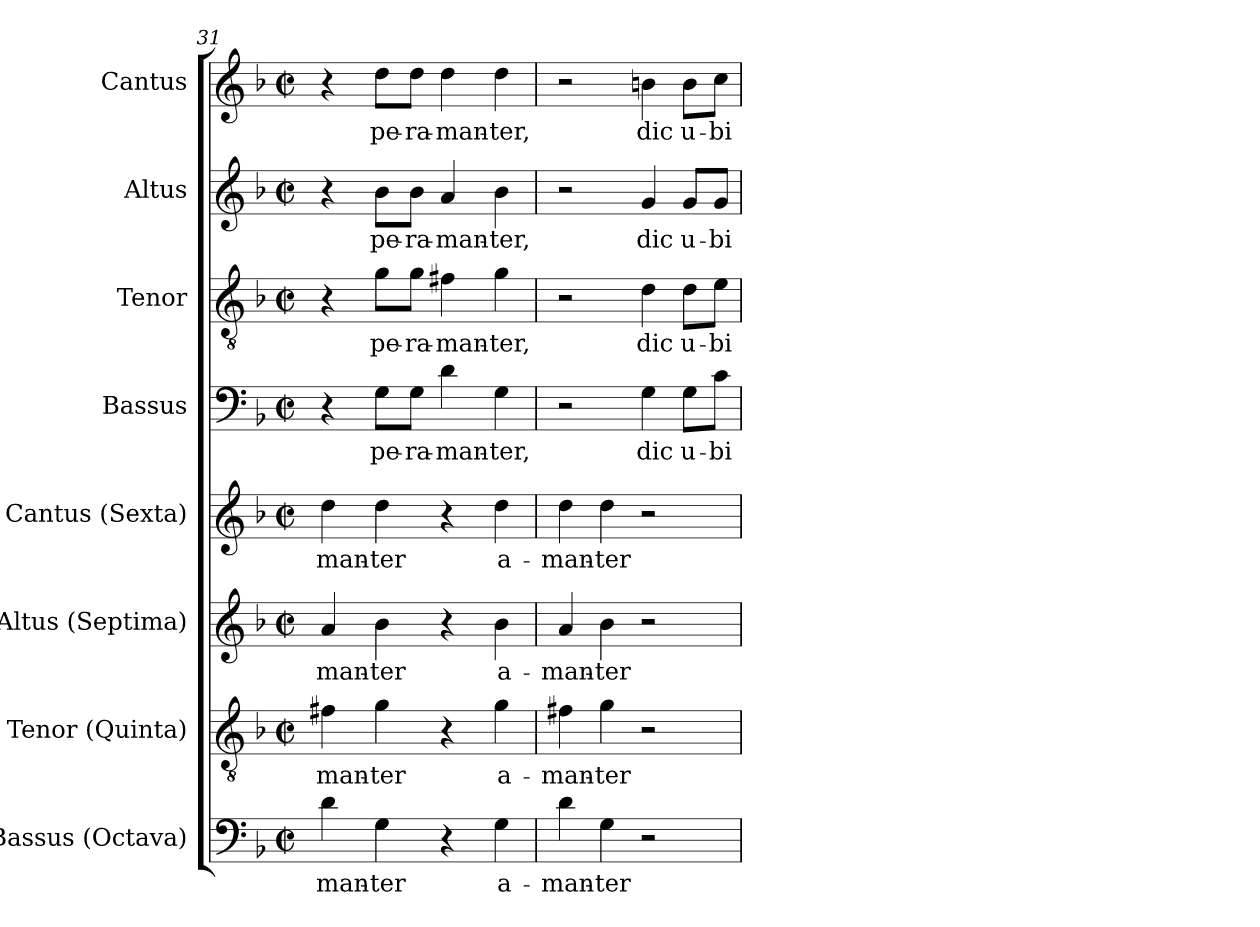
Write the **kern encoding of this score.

**kern	**text	**kern	**text	**kern	**text	**kern	**text	**kern	**text	**kern	**text	**kern	**text	**kern	**text
*part8	*part8	*part7	*part7	*part6	*part6	*part5	*part5	*part4	*part4	*part3	*part3	*part2	*part2	*part1	*part1
*staff8	*staff8	*staff7	*staff7	*staff6	*staff6	*staff5	*staff5	*staff4	*staff4	*staff3	*staff3	*staff2	*staff2	*staff1	*staff1
*I"Bassus (Octava)	*	*I"Tenor (Quinta)	*	*I"Altus (Septima)	*	*I"Cantus (Sexta)	*	*I"Bassus	*	*I"Tenor	*	*I"Altus	*	*I"Cantus	*
*I'B.	*	*I'T.	*	*I'A.	*	*I'S.	*	*I'B.	*	*I'T.	*	*I'A.	*	*I'S.	*
*clefF4	*	*clefGv2	*	*clefG2	*	*clefG2	*	*clefF4	*	*clefGv2	*	*clefG2	*	*clefG2	*
*	*	*ITrd7c12	*	*	*	*	*	*	*	*ITrd7c12	*	*	*	*	*
*k[b-]	*	*k[b-]	*	*k[b-]	*	*k[b-]	*	*k[b-]	*	*k[b-]	*	*k[b-]	*	*k[b-]	*
*F:	*	*F:	*	*F:	*	*F:	*	*F:	*	*F:	*	*F:	*	*F:	*
*M2/2	*	*M2/2	*	*M2/2	*	*M2/2	*	*M2/2	*	*M2/2	*	*M2/2	*	*M2/2	*
*met(c|)	*	*met(c|)	*	*met(c|)	*	*met(c|)	*	*met(c|)	*	*met(c|)	*	*met(c|)	*	*met(c|)	*
=31	=31	=31	=31	=31	=31	=31	=31	=31	=31	=31	=31	=31	=31	=31	=31
!	!LO:LY:b:color=#000000	!	!	!	!	!	!	!	!	!	!	!	!	!	!
!	!	!	!LO:LY:b:color=#000000	!	!	!	!	!	!	!	!	!	!	!	!
!	!	!	!	!	!LO:LY:b:color=#000000	!	!	!	!	!	!	!	!	!	!
!	!	!	!	!	!	!	!LO:LY:b:color=#000000	!	!	!	!	!	!	!	!
4di\	-man-	4F#Xi\	-man-	4ai/	-man-	4ddi\	-man-	4r	.	4r	.	4r	.	4r	.
!	!LO:LY:b:color=#000000	!	!	!	!	!	!	!	!	!	!	!	!	!	!
!	!	!	!LO:LY:b:color=#000000	!	!	!	!	!	!	!	!	!	!	!	!
!	!	!	!	!	!LO:LY:b:color=#000000	!	!	!	!	!	!	!	!	!	!
!	!	!	!	!	!	!	!LO:LY:b:color=#000000	!	!	!	!	!	!	!	!
!	!	!	!	!	!	!	!	!	!LO:LY:b:color=#000000	!	!	!	!	!	!
!	!	!	!	!	!	!	!	!	!	!	!LO:LY:b:color=#000000	!	!	!	!
!	!	!	!	!	!	!	!	!	!	!	!	!	!LO:LY:b:color=#000000	!	!
!	!	!	!	!	!	!	!	!	!	!	!	!	!	!	!LO:LY:b:color=#000000
4Gi\	-ter	4Gi\	-ter	4b-i\	-ter	4ddi\	-ter	8Gi\L	pe-	8Gi\L	pe-	8b-i\L	pe-	8ddi\L	pe-
!	!	!	!	!	!	!	!	!	!LO:LY:b:color=#000000	!	!	!	!	!	!
!	!	!	!	!	!	!	!	!	!	!	!LO:LY:b:color=#000000	!	!	!	!
!	!	!	!	!	!	!	!	!	!	!	!	!	!LO:LY:b:color=#000000	!	!
!	!	!	!	!	!	!	!	!	!	!	!	!	!	!	!LO:LY:b:color=#000000
.	.	.	.	.	.	.	.	8Gi\J	-ra-	8Gi\J	-ra-	8b-i\J	-ra-	8ddi\J	-ra-
!	!	!	!	!	!	!	!	!	!LO:LY:b:color=#000000	!	!	!	!	!	!
!	!	!	!	!	!	!	!	!	!	!	!LO:LY:b:color=#000000	!	!	!	!
!	!	!	!	!	!	!	!	!	!	!	!	!	!LO:LY:b:color=#000000	!	!
!	!	!	!	!	!	!	!	!	!	!	!	!	!	!	!LO:LY:b:color=#000000
4r	.	4r	.	4r	.	4r	.	4di\	-man-	4F#Xi\	-man-	4ai/	-man-	4ddi\	-man-
!	!LO:LY:b:color=#000000	!	!	!	!	!	!	!	!	!	!	!	!	!	!
!	!	!	!LO:LY:b:color=#000000	!	!	!	!	!	!	!	!	!	!	!	!
!	!	!	!	!	!LO:LY:b:color=#000000	!	!	!	!	!	!	!	!	!	!
!	!	!	!	!	!	!	!LO:LY:b:color=#000000	!	!	!	!	!	!	!	!
!	!	!	!	!	!	!	!	!	!LO:LY:b:color=#000000	!	!	!	!	!	!
!	!	!	!	!	!	!	!	!	!	!	!LO:LY:b:color=#000000	!	!	!	!
!	!	!	!	!	!	!	!	!	!	!	!	!	!LO:LY:b:color=#000000	!	!
!	!	!	!	!	!	!	!	!	!	!	!	!	!	!	!LO:LY:b:color=#000000
4Gi\	a-	4Gi\	a-	4b-i\	a-	4ddi\	a-	4Gi\	-ter,	4Gi\	-ter,	4b-i\	-ter,	4ddi\	-ter,
=32	=32	=32	=32	=32	=32	=32	=32	=32	=32	=32	=32	=32	=32	=32	=32
!	!LO:LY:b:color=#000000	!	!	!	!	!	!	!	!	!	!	!	!	!	!
!	!	!	!LO:LY:b:color=#000000	!	!	!	!	!	!	!	!	!	!	!	!
!	!	!	!	!	!LO:LY:b:color=#000000	!	!	!	!	!	!	!	!	!	!
!	!	!	!	!	!	!	!LO:LY:b:color=#000000	!	!	!	!	!	!	!	!
4di\	-man-	4F#Xi\	-man-	4ai/	-man-	4ddi\	-man-	2r	.	2r	.	2r	.	2r	.
!	!LO:LY:b:color=#000000	!	!	!	!	!	!	!	!	!	!	!	!	!	!
!	!	!	!LO:LY:b:color=#000000	!	!	!	!	!	!	!	!	!	!	!	!
!	!	!	!	!	!LO:LY:b:color=#000000	!	!	!	!	!	!	!	!	!	!
!	!	!	!	!	!	!	!LO:LY:b:color=#000000	!	!	!	!	!	!	!	!
4Gi\	-ter	4Gi\	-ter	4b-i\	-ter	4ddi\	-ter	.	.	.	.	.	.	.	.
!	!	!	!	!	!	!	!	!	!LO:LY:b:color=#000000	!	!	!	!	!	!
!	!	!	!	!	!	!	!	!	!	!	!LO:LY:b:color=#000000	!	!	!	!
!	!	!	!	!	!	!	!	!	!	!	!	!	!LO:LY:b:color=#000000	!	!
!	!	!	!	!	!	!	!	!	!	!	!	!	!	!	!LO:LY:b:color=#000000
2r	.	2r	.	2r	.	2r	.	4Gi\	dic	4Di\	dic	4gi/	dic	4bni\	dic
!	!	!	!	!	!	!	!	!	!LO:LY:b:color=#000000	!	!	!	!	!	!
!	!	!	!	!	!	!	!	!	!	!	!LO:LY:b:color=#000000	!	!	!	!
!	!	!	!	!	!	!	!	!	!	!	!	!	!LO:LY:b:color=#000000	!	!
!	!	!	!	!	!	!	!	!	!	!	!	!	!	!	!LO:LY:b:color=#000000
.	.	.	.	.	.	.	.	8Gi\L	u-	8Di\L	u-	8gi/L	u-	8bi\L	u-
!	!	!	!	!	!	!	!	!	!LO:LY:b:color=#000000	!	!	!	!	!	!
!	!	!	!	!	!	!	!	!	!	!	!LO:LY:b:color=#000000	!	!	!	!
!	!	!	!	!	!	!	!	!	!	!	!	!	!LO:LY:b:color=#000000	!	!
!	!	!	!	!	!	!	!	!	!	!	!	!	!	!	!LO:LY:b:color=#000000
.	.	.	.	.	.	.	.	8ci\J	-bi	8Ei\J	-bi	8gi/J	-bi	8cci\J	-bi
=	=	=	=	=	=	=	=	=	=	=	=	=	=	=	=
*-	*-	*-	*-	*-	*-	*-	*-	*-	*-	*-	*-	*-	*-	*-	*-
